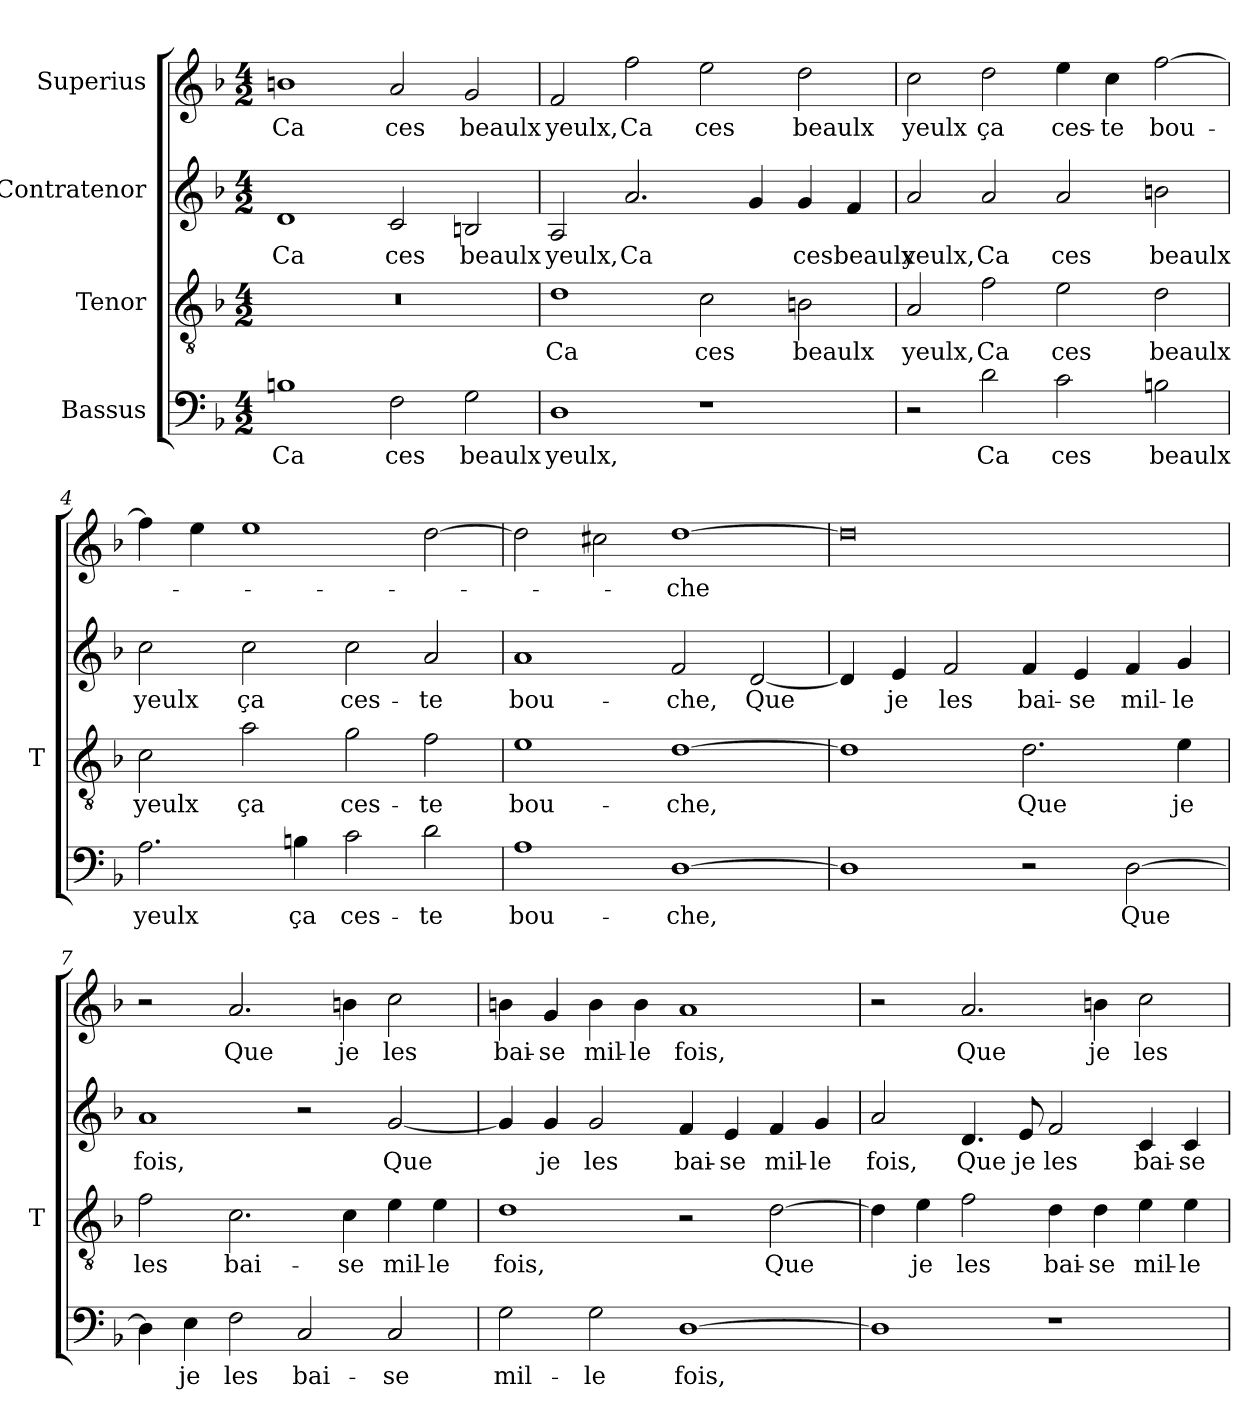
**kern	**text	**kern	**text	**kern	**text	**kern	**text
*part4	*part4	*part3	*part3	*part2	*part2	*part1	*part1
*staff4	*staff4	*staff3	*staff3	*staff2	*staff2	*staff1	*staff1
*I"Bassus	*	*I"Tenor	*	*I"Contratenor	*	*I"Superius	*
*	*	*I'T	*	*	*	*	*
*clefF4	*	*clefGv2	*	*clefG2	*	*clefG2	*
*k[b-]	*	*k[b-]	*	*k[b-]	*	*k[b-]	*
*M4/2	*	*M4/2	*	*M4/2	*	*M4/2	*
=1	=1	=1	=1	=1	=1	=1	=1
1Bn	-Ca	0r	.	1d	-Ca	1b	-Ca
2F	-ces	.	.	2c	-ces	2a	-ces
2G	-beaulx	.	.	2Bn	-beaulx	2g	-beaulx
=2	=2	=2	=2	=2	=2	=2	=2
1D	-yeulx,	1d	-Ca	2A	-yeulx,	2f	-yeulx,
.	.	.	.	2.a	-Ca	2ff	-Ca
1r	.	2c	-ces	.	.	2ee	-ces
.	.	.	.	4g	.	.	.
.	.	2Bn	-beaulx	4g	-ces	2dd	-beaulx
.	.	.	.	4f	-beaulx	.	.
=3	=3	=3	=3	=3	=3	=3	=3
2r	.	2A	-yeulx,	2a	-yeulx,	2cc	-yeulx
2d	-Ca	2f	-Ca	2a	-Ca	2dd	-ça
2c	-ces	2e	-ces	2a	-ces	4ee	ces-
.	.	.	.	.	.	4cc	-te
2Bn	-beaulx	2d	-beaulx	2bn	-beaulx	[2ff	bou-
=4	=4	=4	=4	=4	=4	=4	=4
2.A	-yeulx	2c	-yeulx	2cc	-yeulx	4ff]	.
.	.	.	.	.	.	4ee	.
.	.	2a	-ça	2cc	-ça	1ee	.
4Bn	-ça	.	.	.	.	.	.
2c	ces-	2g	ces-	2cc	ces-	.	.
2d	-te	2f	-te	2a	-te	[2dd	.
=5	=5	=5	=5	=5	=5	=5	=5
1A	bou-	1e	bou-	1a	bou-	2dd]	.
.	.	.	.	.	.	2cc#X	.
[1D	-che,	[1d	-che,	2f	-che,	[1dd	-che
.	.	.	.	[2d	-Que	.	.
=6	=6	=6	=6	=6	=6	=6	=6
1D]	.	1d]	.	4d]	.	0dd]	.
.	.	.	.	4e	-je	.	.
.	.	.	.	2f	-les	.	.
2r	.	2.d	-Que	4f	bai-	.	.
.	.	.	.	4e	-se	.	.
[2D	-Que	.	.	4f	mil-	.	.
.	.	4e	-je	4g	-le	.	.
=7	=7	=7	=7	=7	=7	=7	=7
4D]	.	2f	-les	1a	-fois,	2r	.
4E	-je	.	.	.	.	.	.
2F	-les	2.c	bai-	.	.	2.a	-Que
2C	bai-	.	.	2r	.	.	.
.	.	4c	-se	.	.	4b	-je
2C	-se	4e	mil-	[2g	-Que	2cc	-les
.	.	4e	-le	.	.	.	.
=8	=8	=8	=8	=8	=8	=8	=8
2G	mil-	1d	-fois,	4g]	.	4b	bai-
.	.	.	.	4g	-je	4g	-se
2G	-le	.	.	2g	-les	4b	mil-
.	.	.	.	.	.	4b	-le
[1D	-fois,	2r	.	4f	bai-	1a	-fois,
.	.	.	.	4e	-se	.	.
.	.	[2d	-Que	4f	mil-	.	.
.	.	.	.	4g	-le	.	.
=9	=9	=9	=9	=9	=9	=9	=9
1D]	.	4d]	.	2a	-fois,	2r	.
.	.	4e	-je	.	.	.	.
.	.	2f	-les	4.d	-Que	2.a	-Que
.	.	.	.	8e	-je	.	.
1r	.	4d	bai-	2f	-les	.	.
.	.	4d	-se	.	.	4b	-je
.	.	4e	mil-	4c	bai-	2cc	-les
.	.	4e	-le	4c	-se	.	.
=	=	=	=	=	=	=	=
*-	*-	*-	*-	*-	*-	*-	*-
